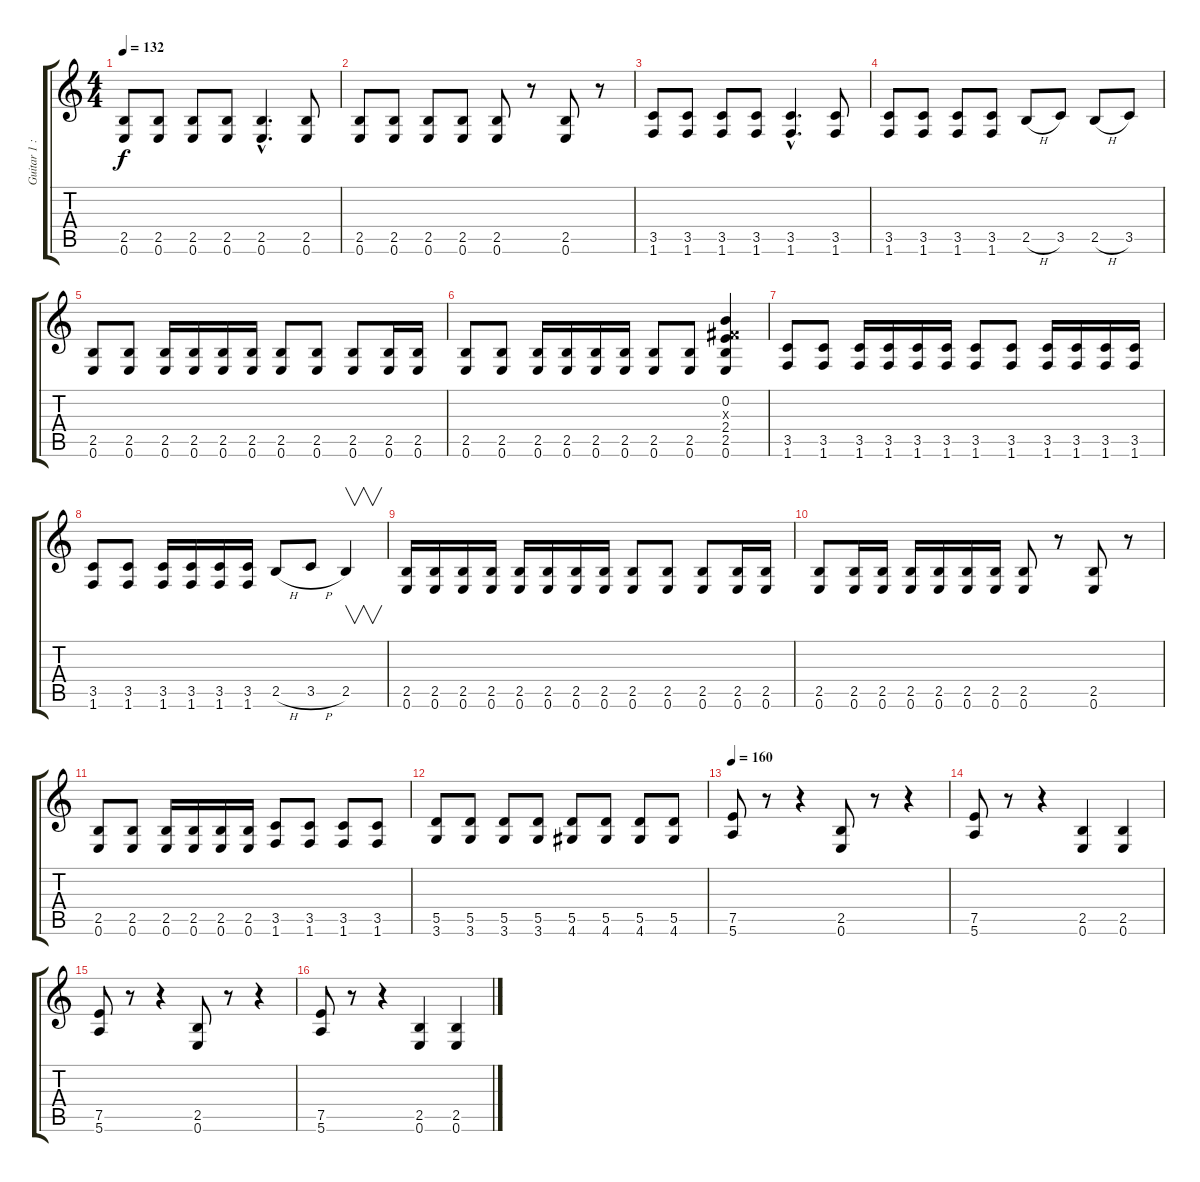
\track ("Guitar 1 : Kiko Loureiro" "Guitar 1 :") {instrument overdrivenguitar}
\staff {score tabs}
\tuning (E4 B3 G3 D3 A2 E2) {hide}
\ts (4 4)
\tempo 132
\clef g2
\ks c
(2.5 0.6).8{dy f} (2.5 0.6).8 (2.5 0.6).8 (2.5 0.6).8 (2.5{hac} 0.6{hac}).4{d} (2.5 0.6).8 |
(2.5 0.6).8 (2.5 0.6).8 (2.5 0.6).8 (2.5 0.6).8 (2.5 0.6).8 r.8 (2.5 0.6).8 r.8 |
(3.5 1.6).8 (3.5 1.6).8 (3.5 1.6).8 (3.5 1.6).8 (3.5{hac} 1.6{hac}).4{d} (3.5 1.6).8 |
(3.5 1.6).8 (3.5 1.6).8 (3.5 1.6).8 (3.5 1.6).8 2.5{h}.8 3.5.8 2.5{h}.8 3.5.8 |
(2.5 0.6).8 (2.5 0.6).8 (2.5 0.6).16 (2.5 0.6).16 (2.5 0.6).16 (2.5 0.6).16 (2.5 0.6).8 (2.5 0.6).8 (2.5 0.6).8 (2.5 0.6).16 (2.5 0.6).16 |
(2.5 0.6).8 (2.5 0.6).8 (2.5 0.6).16 (2.5 0.6).16 (2.5 0.6).16 (2.5 0.6).16 (2.5 0.6).8 (2.5 0.6).8 (0.2 -1.3{x} 2.4 2.5 0.6).4 |
(3.5 1.6).8 (3.5 1.6).8 (3.5 1.6).16 (3.5 1.6).16 (3.5 1.6).16 (3.5 1.6).16 (3.5 1.6).8 (3.5 1.6).8 (3.5 1.6).16 (3.5 1.6).16 (3.5 1.6).16 (3.5 1.6).16 |
(3.5 1.6).8 (3.5 1.6).8 (3.5 1.6).16 (3.5 1.6).16 (3.5 1.6).16 (3.5 1.6).16 2.5{h}.8 3.5{h}.8 2.5.4{v} |
(2.5 0.6).16 (2.5 0.6).16 (2.5 0.6).16 (2.5 0.6).16 (2.5 0.6).16 (2.5 0.6).16 (2.5 0.6).16 (2.5 0.6).16 (2.5 0.6).8 (2.5 0.6).8 (2.5 0.6).8 (2.5 0.6).16 (2.5 0.6).16 |
(2.5 0.6).8 (2.5 0.6).16 (2.5 0.6).16 (2.5 0.6).16 (2.5 0.6).16 (2.5 0.6).16 (2.5 0.6).16 (2.5 0.6).8 r.8 (2.5 0.6).8 r.8 |
(2.5 0.6).8 (2.5 0.6).8 (2.5 0.6).16 (2.5 0.6).16 (2.5 0.6).16 (2.5 0.6).16 (3.5 1.6).8 (3.5 1.6).8 (3.5 1.6).8 (3.5 1.6).8 |
(5.5 3.6).8 (5.5 3.6).8 (5.5 3.6).8 (5.5 3.6).8 (5.5 4.6).8 (5.5 4.6).8 (5.5 4.6).8 (5.5 4.6).8 |
\tempo 160
(7.5 5.6).8 r.8 r.4 (2.5 0.6).8 r.8 r.4 |
(7.5 5.6).8 r.8 r.4 (2.5 0.6).4 (2.5 0.6).4 |
(7.5 5.6).8 r.8 r.4 (2.5 0.6).8 r.8 r.4 |
(7.5 5.6).8 r.8 r.4 (2.5 0.6).4 (2.5 0.6).4
